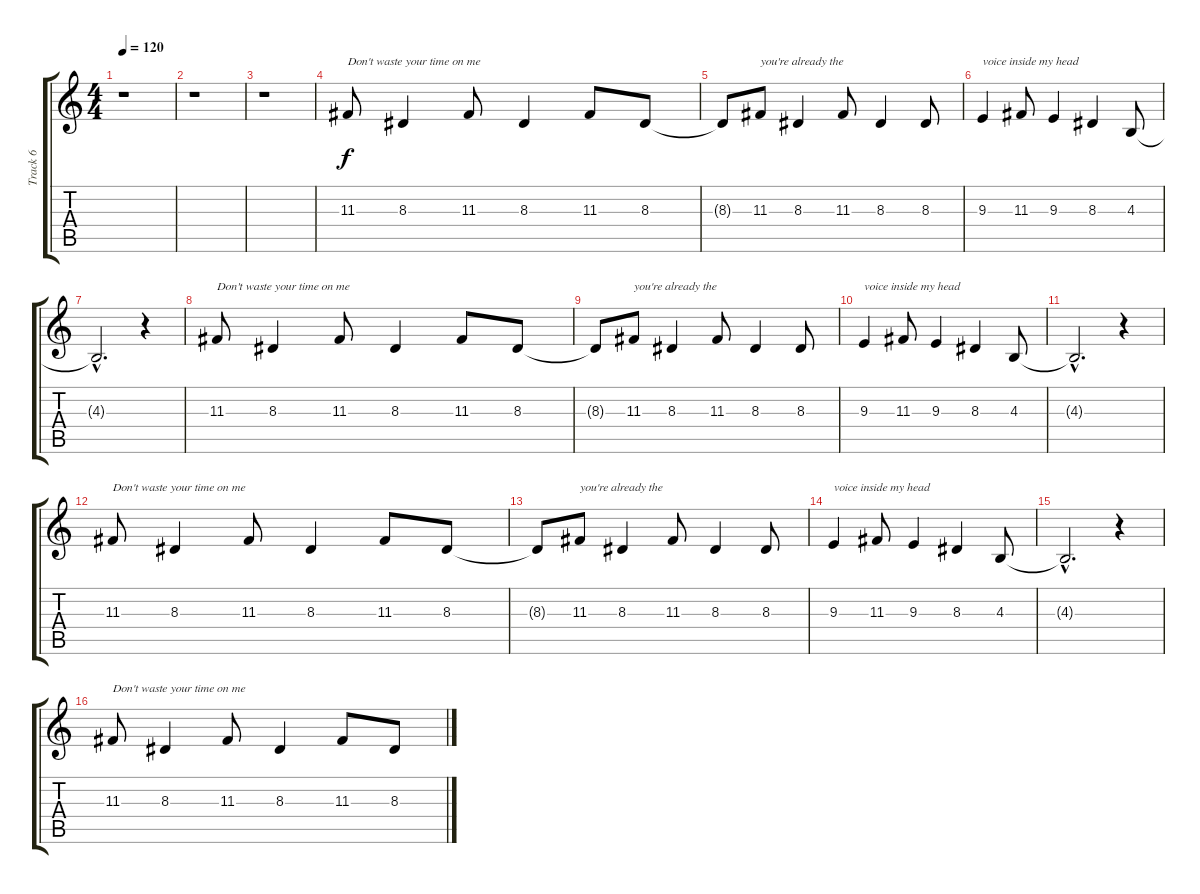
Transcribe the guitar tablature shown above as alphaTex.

\track ("Track 6" "Track 6") {instrument tenorsax}
\staff {score tabs}
\tuning (E4 B3 G3 D3 A2 E2) {hide}
\ts (4 4)
\tempo 120
\clef g2
\ks c
r.1{dy f} |
r.1 |
r.1 |
11.3.8{txt "Don't waste your time on me"} 8.3.4 11.3.8 8.3.4 11.3.8 8.3.8 |
8.3{t}.8 11.3.8{txt "you're already the"} 8.3.4 11.3.8 8.3.4 8.3.8 |
9.3.4{txt "voice inside my head"} 11.3.8 9.3.4 8.3.4 4.3.8 |
4.3{hac t}.2{d} r.4 |
11.3.8{txt "Don't waste your time on me"} 8.3.4 11.3.8 8.3.4 11.3.8 8.3.8 |
8.3{t}.8 11.3.8{txt "you're already the"} 8.3.4 11.3.8 8.3.4 8.3.8 |
9.3.4{txt "voice inside my head"} 11.3.8 9.3.4 8.3.4 4.3.8 |
4.3{hac t}.2{d} r.4 |
11.3.8{txt "Don't waste your time on me"} 8.3.4 11.3.8 8.3.4 11.3.8 8.3.8 |
8.3{t}.8 11.3.8{txt "you're already the"} 8.3.4 11.3.8 8.3.4 8.3.8 |
9.3.4{txt "voice inside my head"} 11.3.8 9.3.4 8.3.4 4.3.8 |
4.3{hac t}.2{d} r.4 |
11.3.8{txt "Don't waste your time on me"} 8.3.4 11.3.8 8.3.4 11.3.8 8.3.8
